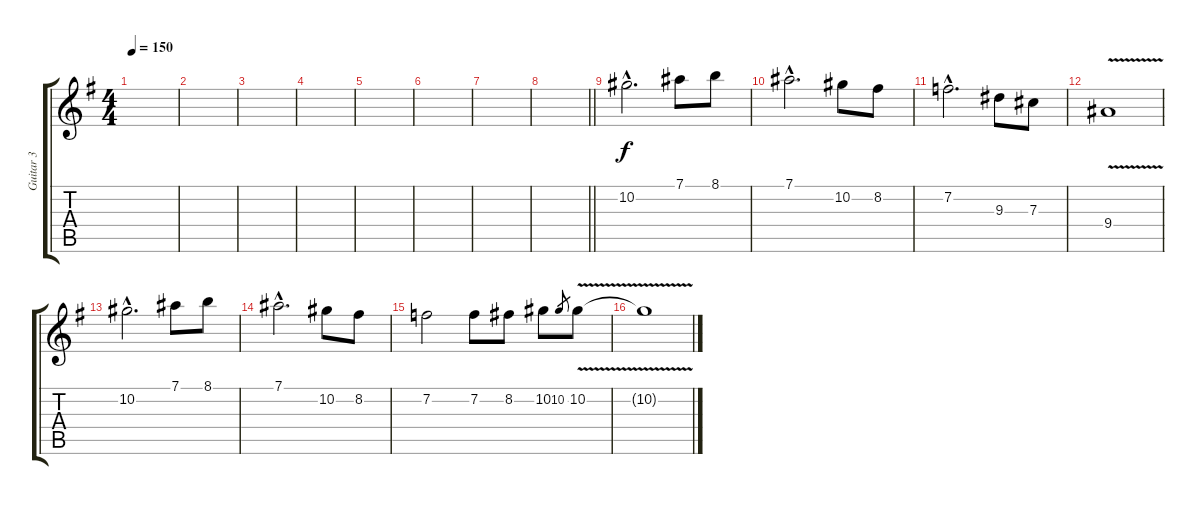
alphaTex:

\track ("Guitar 3" "Guitar 3") {instrument distortionguitar}
\staff {score tabs}
\tuning (Eb4 Bb3 Gb3 Db3 Ab2 Eb2) {hide}
\ts (4 4)
\tempo 150
\clef g2
\ks g
|
|
|
|
|
|
|
\barLineRight lightlight
|
10.2{hac}.2{d} 7.1.8 8.1.8 |
7.1{hac}.2{d} 10.2.8 8.2.8 |
7.2{hac}.2{d} 9.3.8 7.3.8 |
9.4{v}.1 |
10.2{hac}.2{d} 7.1.8 8.1.8 |
7.1{hac}.2{d} 10.2.8 8.2.8 |
7.2.2 7.2.8 8.2.8 10.2.8 10.2.8{gr} 10.2{v}.8 |
10.2{t}.1
